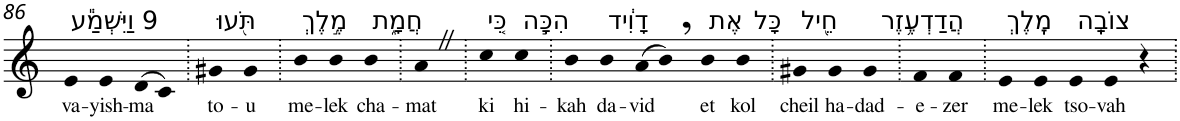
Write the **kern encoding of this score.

**kern	**text
*part1	*part1
*staff1	*staff1
*I"Piano	*
*I'Pno	*
!!LO:PB:g=z
*clefG2	*
*k[]	*
=86	=86
!LO:TX:a:t=9 וַיִּשְׁמַ֕ע	!
!	!LO:LY:b
4e	va-
!	!LO:LY:b
4e	-yish-
!	!LO:LY:b
(>8d	-ma
8c)	.
=87.	=87.
!LO:TX:a:t=תֹּ֖עוּ	!
!	!LO:LY:b
4g#X	to-
!	!LO:LY:b
4g#	-u
=88.	=88.
!LO:TX:a:t=מֶ֣לֶךְ	!
!	!LO:LY:b
4b	me-
!	!LO:LY:b
4b	-lek
!LO:TX:a:t=חֲמָ֑ת	!
!	!LO:LY:b
4b	cha-
=89.	=89.
!	!LO:LY:b
4aZ	-mat
=90.	=90.
!LO:TX:a:t=כִּ֚י	!
!	!LO:LY:b
4cc	ki
!LO:TX:a:t=הִכָּ֣ה	!
!	!LO:LY:b
4cc	hi-
=91.	=91.
!	!LO:LY:b
4b	-kah
!LO:TX:a:t=דָוִ֔יד	!
!	!LO:LY:b
4b	da-
!	!LO:LY:b
(>8a	-vid
8b,)	.
!LO:TX:a:t=אֶת	!
!	!LO:LY:b
4b	et
!LO:TX:a:t=כָּל	!
!	!LO:LY:b
4b	kol
=92.	=92.
!LO:TX:a:t=חֵ֖יל	!
!	!LO:LY:b
4g#X	cheil
!LO:TX:a:t=הֲדַדְעֶ֥זֶר	!
!	!LO:LY:b
4g#	ha-
!	!LO:LY:b
4g#	-dad-
=93.	=93.
!	!LO:LY:b
4f	-e-
!	!LO:LY:b
4f	-zer
=94.	=94.
!LO:TX:a:t=מֶֽלֶךְ	!
!	!LO:LY:b
4e	me-
!	!LO:LY:b
4e	-lek
!LO:TX:a:t=צוֹבָֽה	!
!	!LO:LY:b
4e	tso-
!	!LO:LY:b
4e	-vah
4r	.
=.	=.
*-	*-
